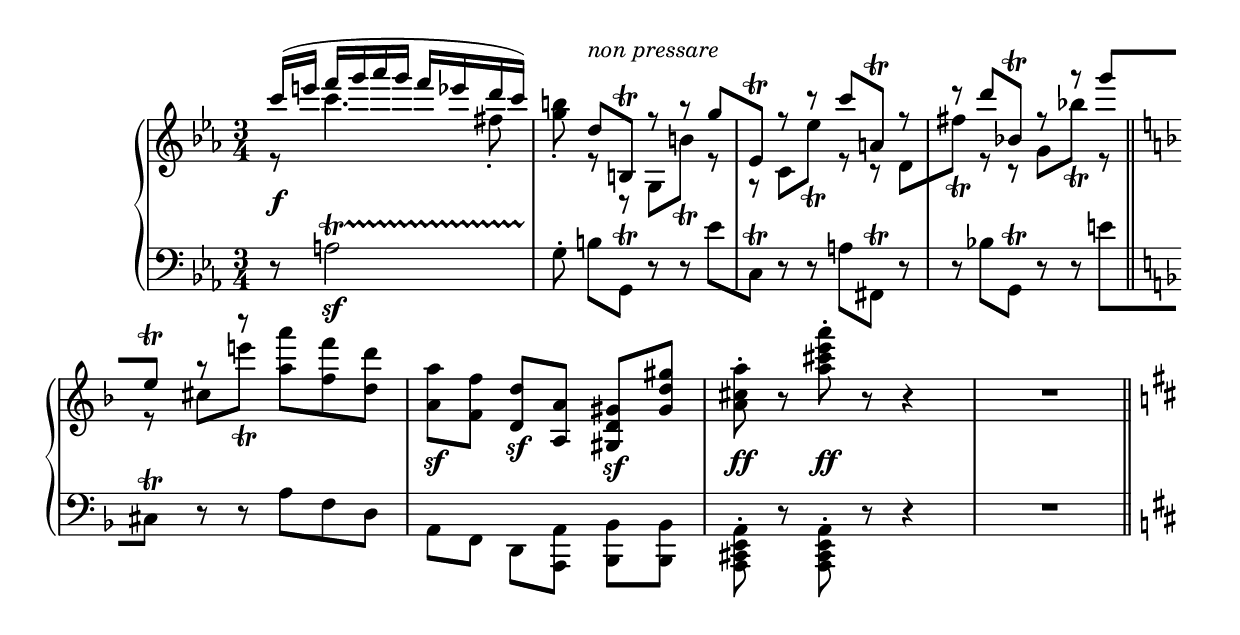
\version "2.11.34"
\include "english.ly"

% NR 1.6 Staff notation

% L. v. Beethoven, Op. 106
% Piano sonata 29 - Für das Hammer-Klavier
% Movt IV

\layout {
   \context {
      \Score
      %\override SpacingSpanner #'base-shortest-duration = #(ly:make-moment 1 16) 
      \override Beam #'breakable = ##t
      \override BarNumber #'transparent = ##t
   }
}

\new PianoStaff <<

   % RH staff
   \new Staff {
      \clef treble
      \key ef \major
      \time 3/4

      <<

         % RH voice 1
         \new Voice {
            \partial 1 * 5/8
            \voiceOne
            \once \override DynamicLineSpanner #'staff-padding = #4
            c'''16 \f (
            e'''16
            f'''16
            g'''16
            af'''16
            g'''16
            f'''16
            ef'''16
            d'''16
            c'''16 )

            |

            s8
            \once \override TextScript #'staff-padding = #6
            d''8 [
            ^ \markup \italic { non pressare }
            \override Voice.Script #'extra-offset = #'(0 . 1)
            b8 ] \trill
            r8
            r8
            g''8 [

            |

            ef'8 ] \trill
            r8
            r8
            c'''8 [
            a'8 ] \trill
            r8

            |

            r8
            d''' [
            bf'!8 ] \trill
            r8
            r8
            g'''8 [

            \bar "||"
            \break
            \key d \minor

            e''8 ] \trill
            r8
            r8

         }

         
         % RH voice 2
         \new Voice {
            \voiceTwo
            \partial 1 * 5/8
            r8
            c'''4.
            fs''8 \staccato

            |

            <b'' g''>8 \staccato
            r8
            r8
            g8 [
            b'8 ] \trill
            r8

            |

            r8
            c'8 [
            ef''8 ] \trill
            r8
            r8
            d'8 [

            |

            fs''8 ] \trill
            r8
            r8
            g'8 [
            bf''!8 ] \trill
            r8

            \bar "||"
            
            r8
            cs''8 [
            e'''!8 ] \trill

         }

      >>

      \oneVoice
      <a''' a''>8 [
      <f''' f''>8
      <d''' d''>8 ]

      |

      <a'' a'>8 [ \sf
      <f'' f'>8 ]
      <d'' d'>8 [ \sf
      <a' a> ]
      <gs' d' gs> [ \sf
      <gs'' d'' gs'> ]

      |

      \override DynamicLineSpanner #'staff-padding = #4
      \override DynamicText #'staff-padding = #4
      <a'' cs'' a'> \ff \staccato
      r8
      <a''' e''' cs''' a''>8 \ff \staccato
      r8
      r4

      |

      R1 * 3/4

      \bar "||"
      \key d \major
   }

   % LH
   \new Staff {
      \clef bass
      \key ef \major
      \time 3/4

      \partial 1 * 5/8
      r8
      a2 \sf \startTrillSpan

      |

      g8 \staccato \stopTrillSpan
      b8 [
      g,8 ] \trill
      r8
      r8
      ef'8 [

      |

      c8 ] \trill
      r8
      r8
      \stemDown
      a8 [
      fs,8 ] \trill
      r8

      |

      r8
      bf!8 [
      g,8 ] \trill
      r8
      r8
      e'8 [

      \bar "||"
      \key d \minor

      cs8 ] \trill
      r8
      r8
      a8 [
      f8
      d8 ]

      |

      a,8 [
      f,8 ]
      d,8 [
      <a, a,,>8 ]
      <bf, bf,,>8 [
      <bf, bf,,>8 ]

      |

      <a, e, cs, a,,>8 \staccato
      r8
      <a, e, cs, a,,>8 \staccato
      r8
      r4

      |

      R1 * 3/4

      \bar "||"
      \key d \major
   }

>>

